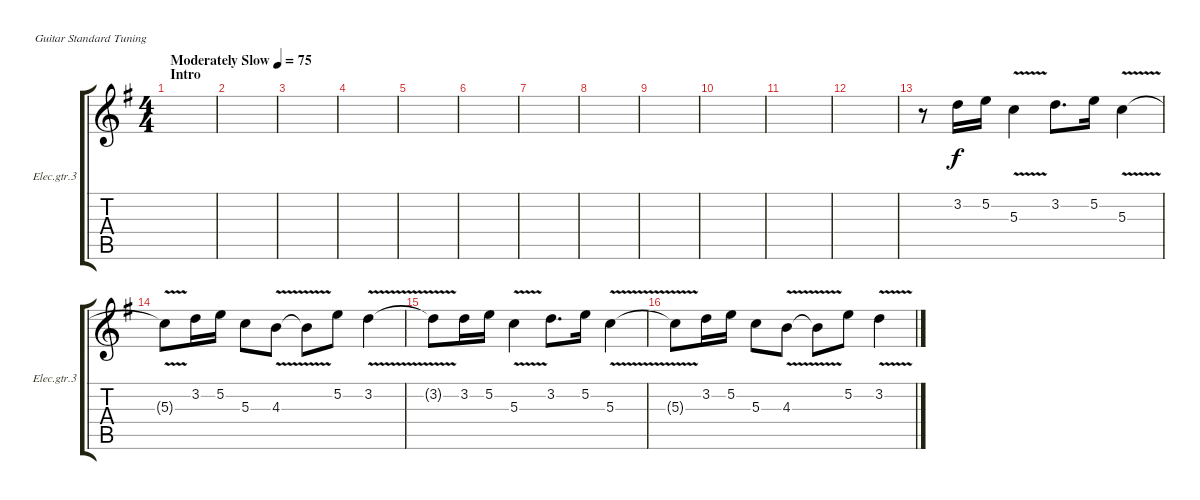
\defaultSystemsLayout 4
\bracketExtendMode groupsimilarinstruments
\useSystemSignSeparator
\singleTrackTrackNamePolicy allsystems
\multiTrackTrackNamePolicy allsystems
\firstSystemTrackNameOrientation horizontal
\otherSystemsTrackNameOrientation horizontal
\track ("Elec. gtr. 3" "Elec.gtr.3") {instrument acousticguitarsteel}
\staff {score tabs}
\tuning (E4 B3 G3 D3 A2 E2)
\ts (4 4)
\section ("" "Intro")
\tempo (75 "Moderately Slow")
\clef g2
\scale
0.511811
\ks eminor
|
\scale
0.244094 |
\scale
0.244094 |
\scale
0.333333 |
\scale
0.333333 |
\scale
0.333333 |
\scale
0.333333 |
\scale
0.333333 |
\scale
0.333333 |
|
|
|
r.8 3.2.16 5.2.16 5.3{v}.4 3.2.8{d} 5.2.16 5.3{v}.4 |
5.3{v t}.8 3.2.16 5.2.16 5.3.8 4.3{v}.8 4.3{t}.8 5.2.8 3.2{v}.4 |
3.2{v t}.8 3.2.16 5.2.16 5.3{v}.4 3.2.8{d} 5.2.16 5.3{v}.4 |
5.3{v t}.8 3.2.16 5.2.16 5.3.8 4.3{v}.8 4.3{t}.8 5.2.8 3.2{v}.4
